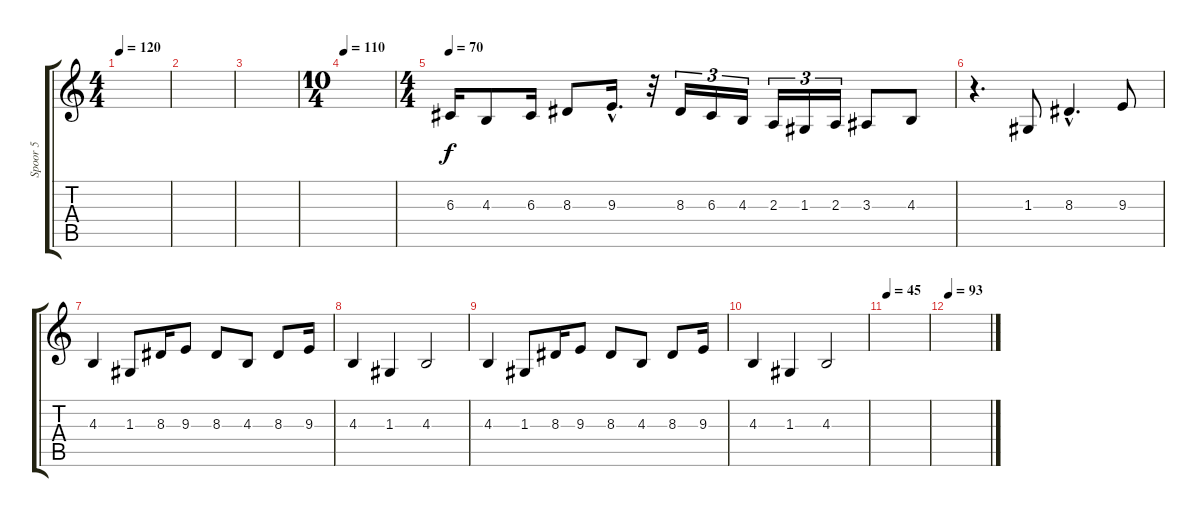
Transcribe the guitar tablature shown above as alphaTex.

\track ("Spoor 5" "Spoor 5") {instrument electricgrandpiano}
\staff {score tabs}
\tuning (E4 B3 G3 D3 A2 E2) {hide}
\ts (4 4)
\tempo 120
\tempo 70
\tempo 120
\clef g2
\ks c
|
|
|
\ts (10 4)
\tempo 110
|
\ts (4 4)
\tempo 70
6.3.16 4.3.8 6.3.16 8.3.8 9.3{hac}.16{d} r.32 8.3.16{tu (3 2)} 6.3.16{tu (3 2)} 4.3.16{tu (3 2)} 2.3.16{tu (3 2)} 1.3.16{tu (3 2)} 2.3.16{tu (3 2)} 3.3.8 4.3.8 |
r.4{d} 1.3.8 8.3{hac}.4{d} 9.3.8 |
4.3.4 1.3.8 8.3.16 9.3.8 8.3.8 4.3.8 8.3.8 9.3.16 |
4.3.4 1.3.4 4.3.2 |
4.3.4 1.3.8 8.3.16 9.3.8 8.3.8 4.3.8 8.3.8 9.3.16 |
4.3.4 1.3.4 4.3.2 |
\tempo 45
|
\tempo 93
